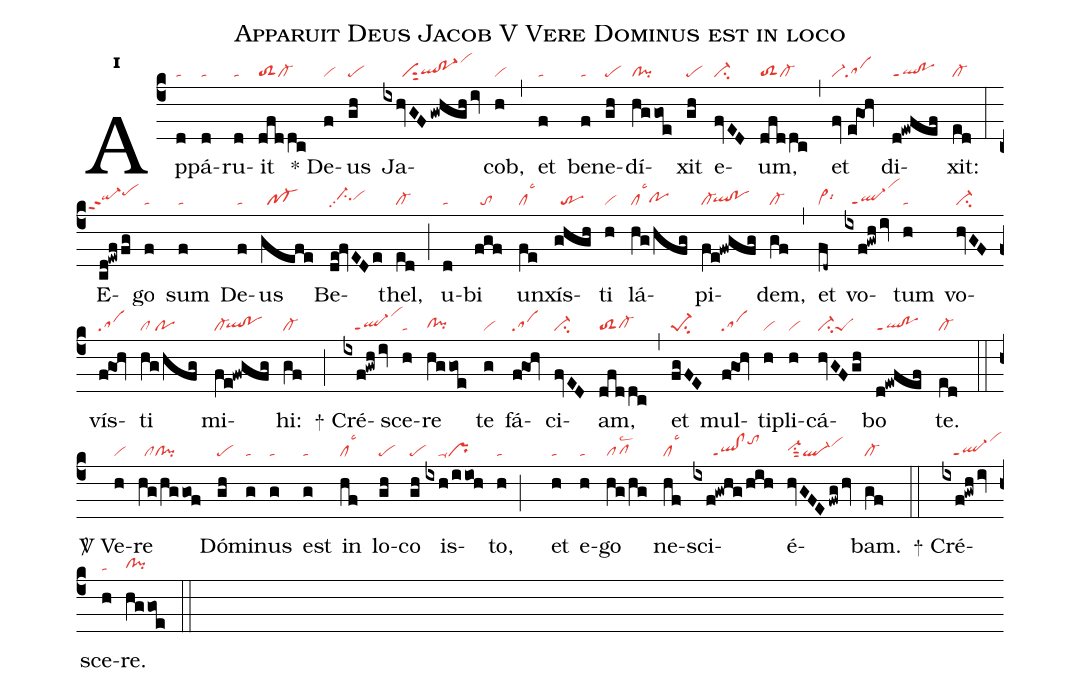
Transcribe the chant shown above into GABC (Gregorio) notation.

name:Apparuit Deus Jacob V Vere Dominus est in loco;
office-part:re;
mode:1;
nabc-lines:1;
%%
initial-style: 1;
name: Apparuit Deus Jacob;
mode: 1;
office-part: Responsorium;
annotation: Resp.;
annotation: i;
nabc-lines:1;
%%
(c4) Ap(d|ta)pá(d|ta)ru(d|ta)it(dfddc|toS2cl-) <sp>*</sp> De(f|vi)us(gh|pe) Ja(ixhvGF/gwhgh/iv|//////ciS1qlhg!po-1hgvihl)cob,(h|vi) (,) et(f|ta) be(f|ta)ne(gh|pe)dí(hggoe|cl!pi)xit(gh|pe) e(fvED|ci-)um,(dfddc|toS2cl-) (,) et(fv//e@goh|vi-sa) di(d!ewfef|ql!poppt1)xit:(ed|cl-) (:) E(cd!ewffg|```qi-hhppt2pehj)go(f|ta) sum(f|ta) De(f|ta)us(gefe|//pf-) Be(de!fvEDe|//ci-hhpp2vihh)thel,(ed|cl-) (;) u(d|ta)bi(fgf|//to) un(fe|cllsc3)xís(ghgh|//tr)ti(h|vi) lá(hg/hfg|cllsc3pohg)pi(fe!fwgfg|cl-`qlhg!pohg)dem,(gf|cl-) (,) et(fd~|vi>lsi6) vo(ixf!gwh/iv|//ql-ppt1vihm)tum(h|ta) vo(hvGF|ci-)vís(f!goh|sa)ti(hg/hfg|cl/po) mi(fe!fwgfg|cl-`qlhg!pohg)hi:(gf|cl-) (;)
<sp>+</sp> Cré(ixf!gwh/iv|///ql-ppt1vihl)sce(h|ta)re(hggoe|clhg!pihg) te(g|vi) fá(f!goh|sa)ci(fvED|ci-)am,(dfddc|toS2cl-hg) (,) et(fgFE|pe-1su2) mul(f!goh|sa)ti(h|vi)pli(h|vi)cá(hvGFgh|ci-peS)bo(d!ewfef|ql!poppt1) te.(ed|cl-) (::)

<sp>V/</sp> Ve(h|vi)re(hg/hggof|//clcl!pi) Dó(gh|pe)mi(g|ta)nus(g|ta) est(g|ta) in(hf|cllsc3) lo(gh|pe)co(gh|pe) is(ixh/iioh|////ta-pr)to,(h;|ta) et(h|ta) e(h|ta)go(hg/hg|pflsc2) ne(hf|cllsc3)sci(ixf!gwhg/hih|//////ql!clppt1tohk)é(hvGFE/fwg/hv|vi-hhsu1sut2ql-vihj)bam.(gf|cl-) (::)
<sp>+</sp> Cré(ixf!gwh/iv|///ql-ppt1vihl)sce(h|ta)re.(hggoe|clhg!pihg) (::)
